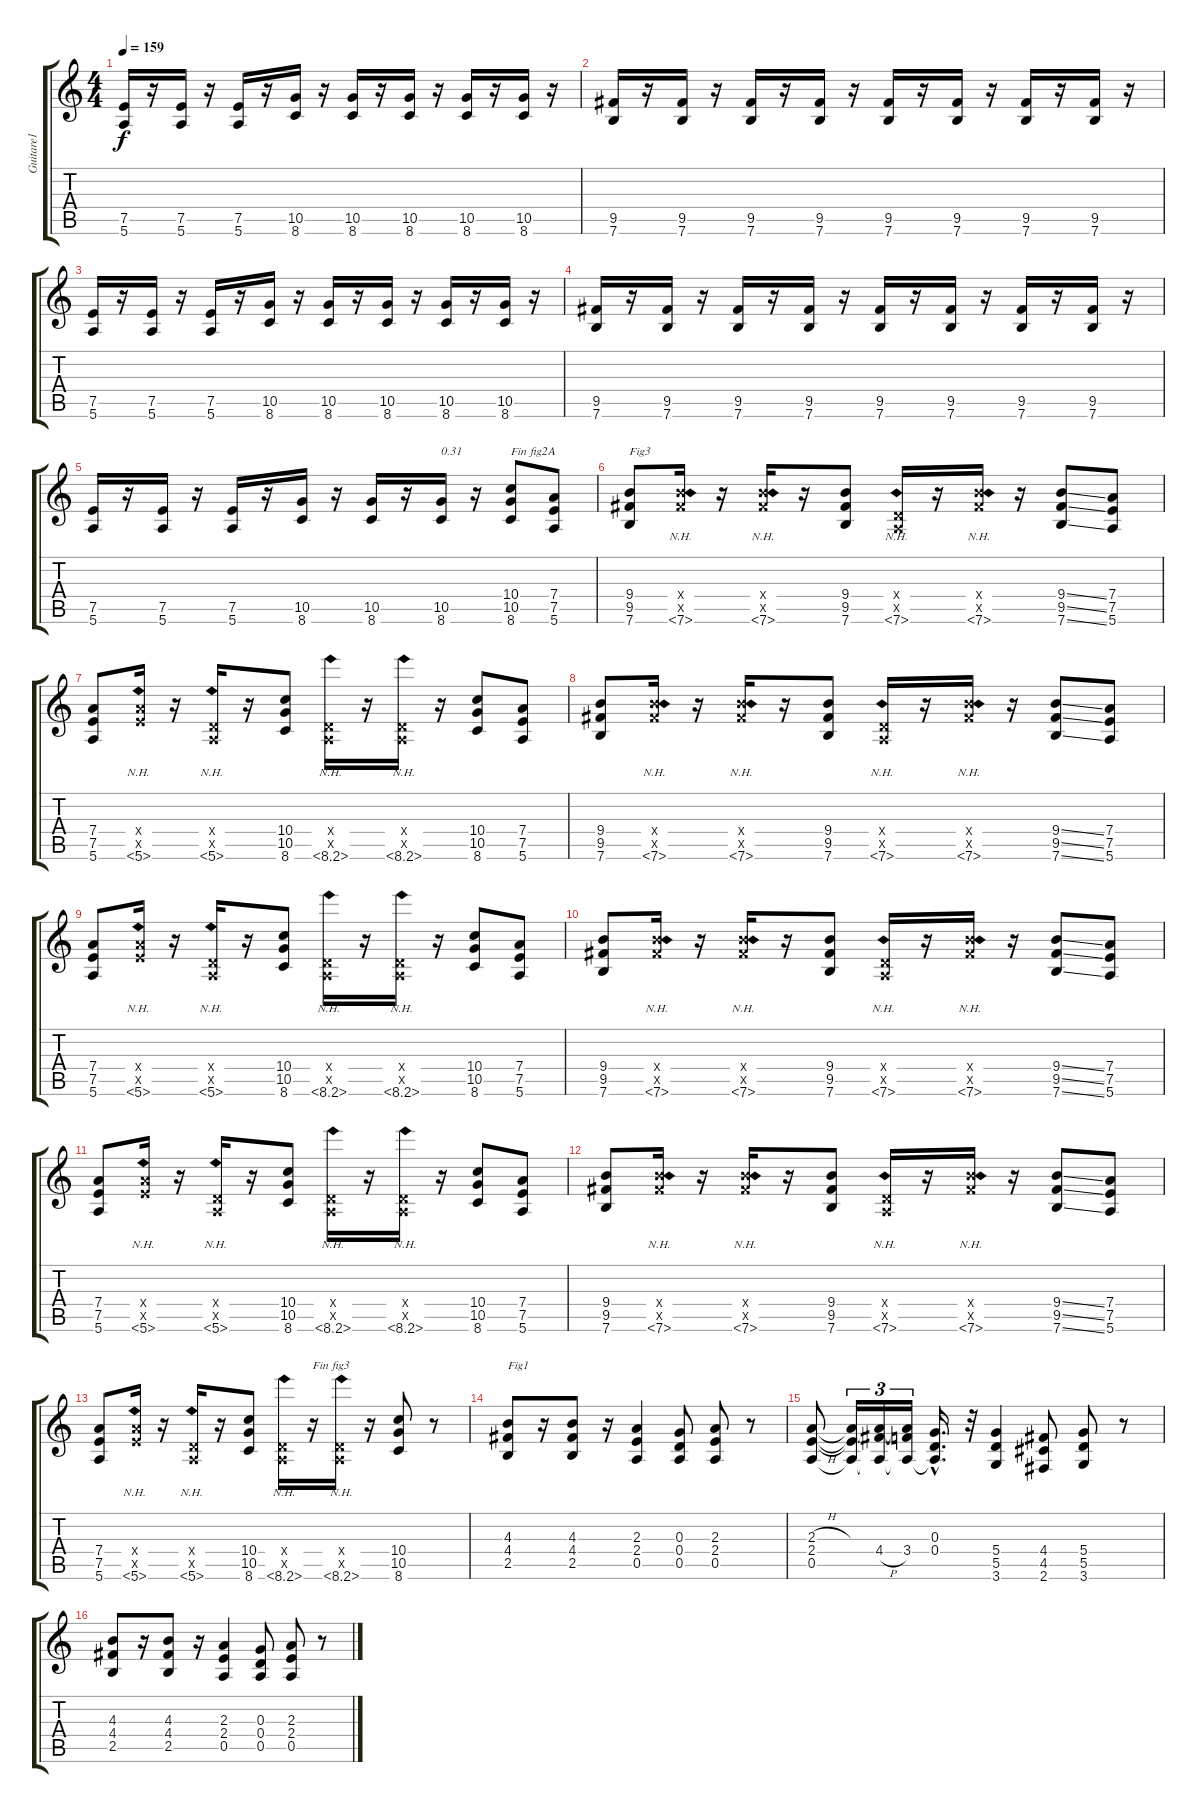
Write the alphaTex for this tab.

\track ("Guitare1" "Guitare1") {instrument overdrivenguitar}
\staff {score tabs}
\tuning (E4 B3 G3 D3 A2 E2) {hide}
\ts (4 4)
\tempo 159
\clef g2
\ks c
(7.5 5.6).16{dy f} r.16 (7.5 5.6).16 r.16 (7.5 5.6).16 r.16 (10.5 8.6).16 r.16 (10.5 8.6).16 r.16 (10.5 8.6).16 r.16 (10.5 8.6).16 r.16 (10.5 8.6).16 r.16 |
(9.5 7.6).16 r.16 (9.5 7.6).16 r.16 (9.5 7.6).16 r.16 (9.5 7.6).16 r.16 (9.5 7.6).16 r.16 (9.5 7.6).16 r.16 (9.5 7.6).16 r.16 (9.5 7.6).16 r.16 |
(7.5 5.6).16 r.16 (7.5 5.6).16 r.16 (7.5 5.6).16 r.16 (10.5 8.6).16 r.16 (10.5 8.6).16 r.16 (10.5 8.6).16 r.16 (10.5 8.6).16 r.16 (10.5 8.6).16 r.16 |
(9.5 7.6).16 r.16 (9.5 7.6).16 r.16 (9.5 7.6).16 r.16 (9.5 7.6).16 r.16 (9.5 7.6).16 r.16 (9.5 7.6).16 r.16 (9.5 7.6).16 r.16 (9.5 7.6).16 r.16 |
(7.5 5.6).16 r.16 (7.5 5.6).16 r.16 (7.5 5.6).16 r.16 (10.5 8.6).16 r.16 (10.5 8.6).16 r.16 (10.5 8.6).16{txt "0.31"} r.16 (10.4 10.5 8.6).8{txt "Fin fig2A"} (7.4 7.5 5.6).8 |
(9.4 9.5 7.6).8{txt "Fig3"} (9.4{x} 9.5{x} 7.6{nh}).16 r.16 (9.4{x} 9.5{x} 7.6{nh}).16 r.16 (9.4 9.5 7.6).8 (0.4{x} 0.5{x} 7.6{nh}).16 r.16 (9.4{x} 9.5{x} 7.6{nh}).16 r.16 (9.4{ss} 9.5{ss} 7.6{ss}).8 (7.4 7.5 5.6).8 |
(7.4 7.5 5.6).8 (7.4{x} 7.5{x} 5.6{nh}).16 r.16 (0.4{x} 0.5{x} 5.6{nh}).16 r.16 (10.4 10.5 8.6).8 (0.4{x} 0.5{x} 8.6{nh}).16 r.16 (0.4{x} 0.5{x} 8.6{nh}).16 r.16 (10.4 10.5 8.6).8 (7.4 7.5 5.6).8 |
(9.4 9.5 7.6).8 (9.4{x} 9.5{x} 7.6{nh}).16 r.16 (9.4{x} 9.5{x} 7.6{nh}).16 r.16 (9.4 9.5 7.6).8 (0.4{x} 0.5{x} 7.6{nh}).16 r.16 (9.4{x} 9.5{x} 7.6{nh}).16 r.16 (9.4{ss} 9.5{ss} 7.6{ss}).8 (7.4 7.5 5.6).8 |
(7.4 7.5 5.6).8 (7.4{x} 7.5{x} 5.6{nh}).16 r.16 (0.4{x} 0.5{x} 5.6{nh}).16 r.16 (10.4 10.5 8.6).8 (0.4{x} 0.5{x} 8.6{nh}).16 r.16 (0.4{x} 0.5{x} 8.6{nh}).16 r.16 (10.4 10.5 8.6).8 (7.4 7.5 5.6).8 |
(9.4 9.5 7.6).8 (9.4{x} 9.5{x} 7.6{nh}).16 r.16 (9.4{x} 9.5{x} 7.6{nh}).16 r.16 (9.4 9.5 7.6).8 (0.4{x} 0.5{x} 7.6{nh}).16 r.16 (9.4{x} 9.5{x} 7.6{nh}).16 r.16 (9.4{ss} 9.5{ss} 7.6{ss}).8 (7.4 7.5 5.6).8 |
(7.4 7.5 5.6).8 (7.4{x} 7.5{x} 5.6{nh}).16 r.16 (0.4{x} 0.5{x} 5.6{nh}).16 r.16 (10.4 10.5 8.6).8 (0.4{x} 0.5{x} 8.6{nh}).16 r.16 (0.4{x} 0.5{x} 8.6{nh}).16 r.16 (10.4 10.5 8.6).8 (7.4 7.5 5.6).8 |
(9.4 9.5 7.6).8 (9.4{x} 9.5{x} 7.6{nh}).16 r.16 (9.4{x} 9.5{x} 7.6{nh}).16 r.16 (9.4 9.5 7.6).8 (0.4{x} 0.5{x} 7.6{nh}).16 r.16 (9.4{x} 9.5{x} 7.6{nh}).16 r.16 (9.4{ss} 9.5{ss} 7.6{ss}).8 (7.4 7.5 5.6).8 |
(7.4 7.5 5.6).8 (7.4{x} 7.5{x} 5.6{nh}).16 r.16 (0.4{x} 0.5{x} 5.6{nh}).16 r.16 (10.4 10.5 8.6).8 (0.4{x} 0.5{x} 8.6{nh}).16 r.16{txt "Fin fig3"} (0.4{x} 0.5{x} 8.6{nh}).16 r.16 (10.4 10.5 8.6).8 r.8 |
(4.3 4.4 2.5).8{txt "Fig1"} r.16 (4.3 4.4 2.5).8 r.16 (2.3 2.4 0.5).4 (0.3 0.4 0.5).8 (2.3 2.4 0.5).8 r.8 |
(2.3{h} 2.4{h} 0.5).8 (2.3{t} 2.4{t} 0.5{t}).16{tu (3 2)} (2.3{t} 4.4{h} 0.5{t}).16{tu (3 2)} (2.3{t} 3.4 0.5{t}).16{tu (3 2)} (0.3{hac} 0.4{hac} 0.5{hac t}).16{d} r.32 (5.4 5.5 3.6).4 (4.4 4.5 2.6).8 (5.4 5.5 3.6).8 r.8 |
(4.3 4.4 2.5).8 r.16 (4.3 4.4 2.5).8 r.16 (2.3 2.4 0.5).4 (0.3 0.4 0.5).8 (2.3 2.4 0.5).8 r.8
